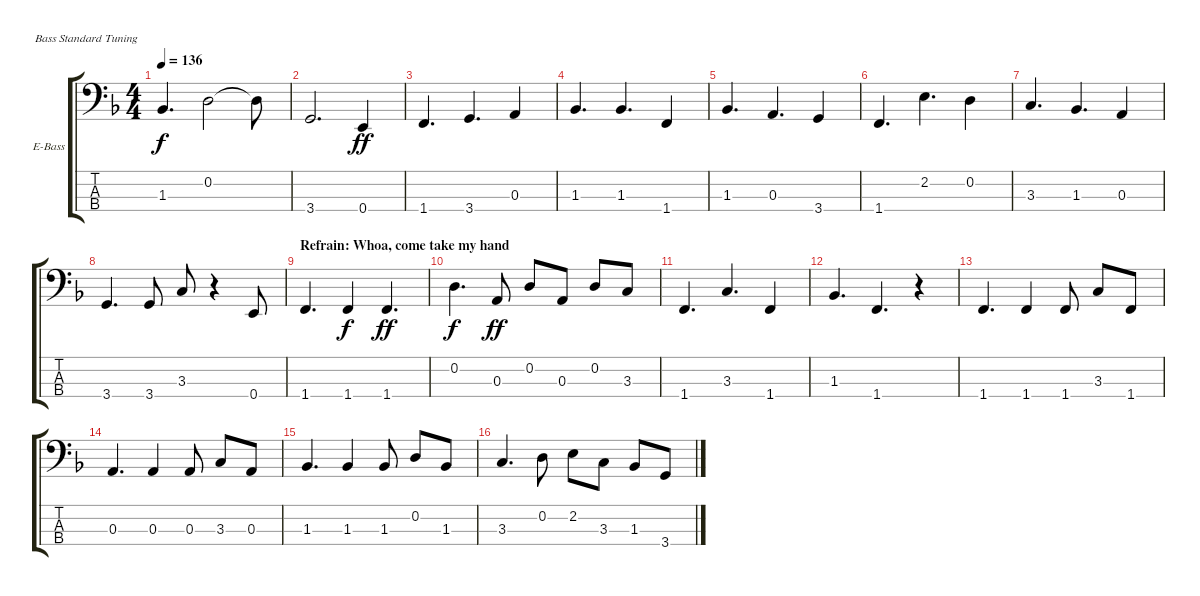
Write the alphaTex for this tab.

\bracketExtendMode groupsimilarinstruments
\firstSystemTrackNameOrientation horizontal
\otherSystemsTrackNameOrientation horizontal
\track ("Bass" "E-Bass") {instrument electricbassfinger}
\staff {score tabs}
\tuning (G2 D2 A1 E1)
\ts (4 4)
\tempo 136
\clef f4
\ks f
1.3.4{d dy f} 0.2.2 0.2{t}.8 |
3.4.2{d} 0.4.4{dy ff} |
1.4.4{d} 3.4.4{d} 0.3.4 |
1.3.4{d} 1.3.4{d} 1.4.4 |
1.3.4{d} 0.3.4{d} 3.4.4 |
1.4.4{d} 2.2.4{d} 0.2.4 |
3.3.4{d} 1.3.4{d} 0.3.4 |
3.4.4{d} 3.4.8 3.3.8 r.4 0.4.8 |
\section ("" "Refrain: Whoa, come take my hand")
1.4.4{d} 1.4.4{dy f} 1.4.4{d dy ff} |
0.2.4{d dy f} 0.3.8{dy ff} 0.2.8 0.3.8 0.2.8 3.3.8 |
1.4.4{d} 3.3.4{d} 1.4.4 |
1.3.4{d} 1.4.4{d} r.4 |
1.4.4{d} 1.4.4 1.4.8 3.3.8 1.4.8 |
0.3.4{d} 0.3.4 0.3.8 3.3.8 0.3.8 |
1.3.4{d} 1.3.4 1.3.8 0.2.8 1.3.8 |
3.3.4{d} 0.2.8 2.2.8 3.3.8 1.3.8 3.4.8
